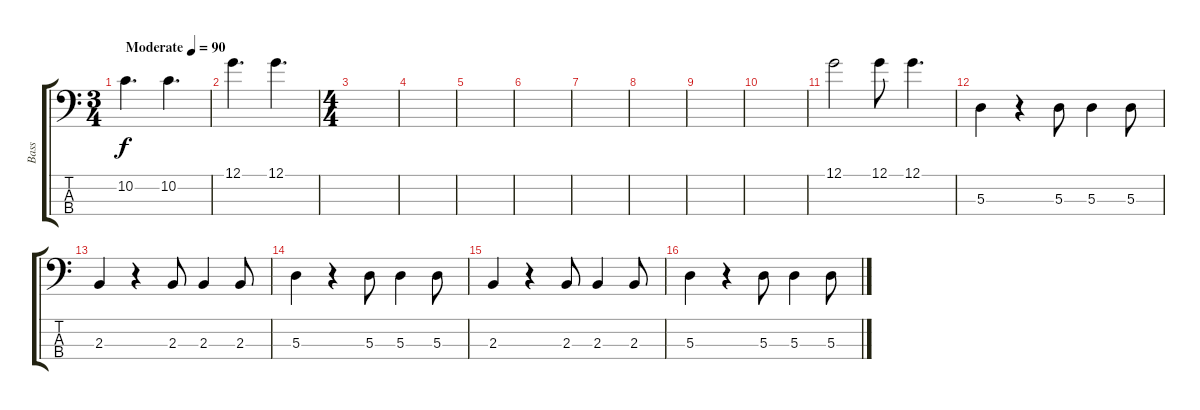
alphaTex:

\track ("Bass" "Bass") {instrument electricbassfinger}
\staff {score tabs}
\tuning (G2 D2 A1 E1) {hide}
\ts (3 4)
\tempo (90 "Moderate")
\clef f4
\ks c
10.2.4{d dy f instrument electricbassfinger} 10.2.4{d} |
12.1.4{d} 12.1.4{d} |
\ts (4 4)
|
|
|
|
|
|
|
|
12.1.2 12.1.8 12.1.4{d} |
5.3.4 r.4 5.3.8 5.3.4 5.3.8 |
2.3.4 r.4 2.3.8 2.3.4 2.3.8 |
5.3.4 r.4 5.3.8 5.3.4 5.3.8 |
2.3.4 r.4 2.3.8 2.3.4 2.3.8 |
5.3.4 r.4 5.3.8 5.3.4 5.3.8
